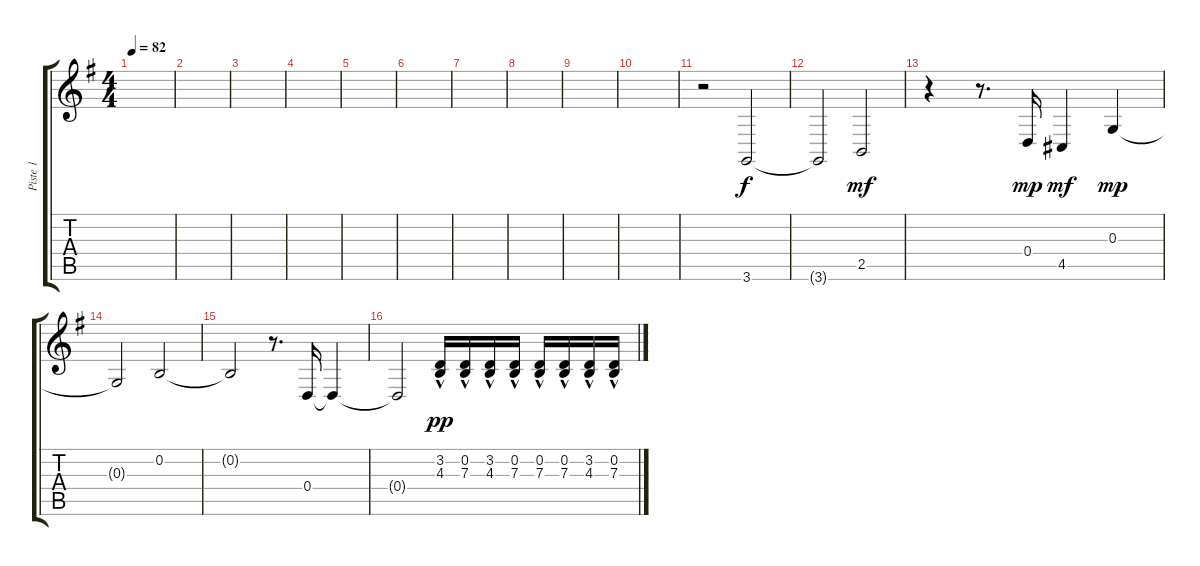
\track ("Piste 1" "Piste 1") {instrument synthbrass1}
\staff {score tabs}
\tuning (E4 B3 G3 D3 A2 E2) {hide}
\ts (4 4)
\tempo 82
\clef g2
\ks g
|
|
|
|
|
|
|
|
|
|
r.2 3.6.2 |
3.6{t}.2 2.5.2{dy mf} |
r.4 r.8{d} 0.4.16{dy mp} 4.5.4{dy mf} 0.3.4{dy mp} |
0.3{t}.2 0.2.2 |
0.2{t}.2 r.8{d} 0.4.16 0.4{t}.4 |
0.4{t}.2 (3.2{hac} 4.3{hac}).16{dy pp} (0.2{hac} 7.3{hac}).16 (3.2{hac} 4.3{hac}).16 (0.2{hac} 7.3{hac}).16 (0.2{hac} 7.3{hac}).16 (0.2{hac} 7.3{hac}).16 (3.2{hac} 4.3{hac}).16 (0.2{hac} 7.3{hac}).16
